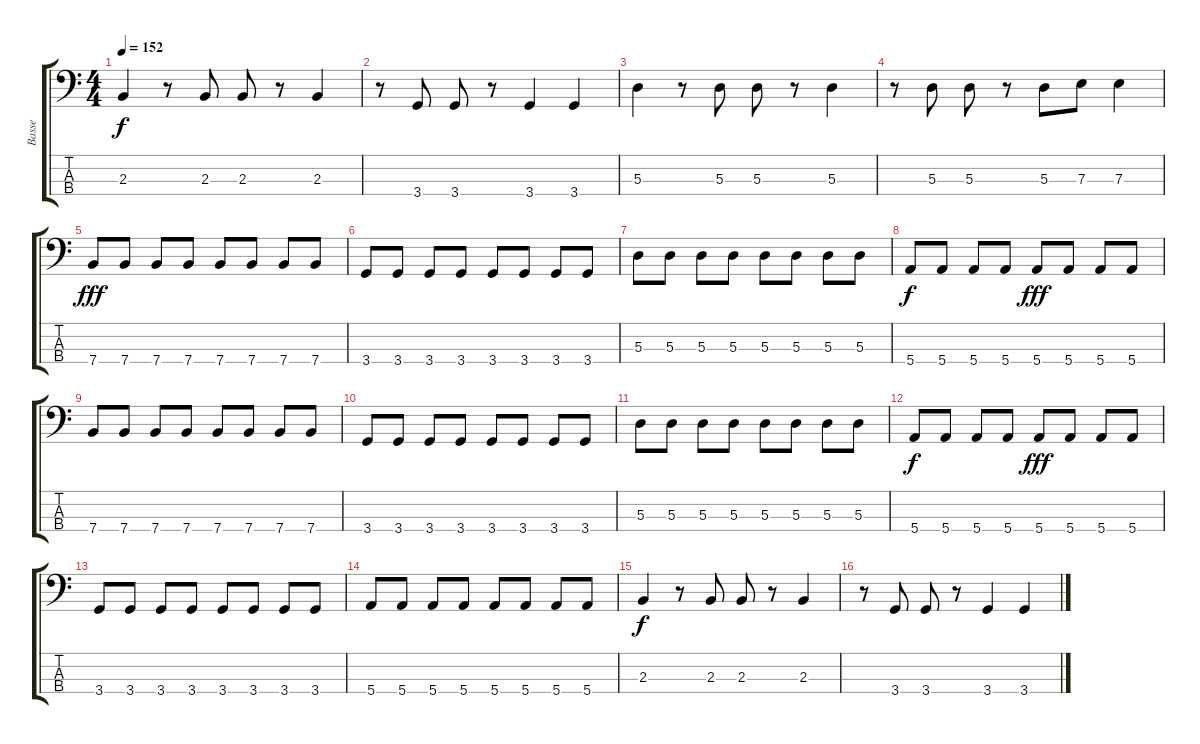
\track ("Basse" "Basse") {instrument electricbasspick}
\staff {score tabs}
\tuning (G2 D2 A1 E1) {hide}
\ts (4 4)
\tempo 152
\clef f4
\ks c
2.3.4{dy f} r.8 2.3.8 2.3.8 r.8 2.3.4 |
r.8 3.4.8 3.4.8 r.8 3.4.4 3.4.4 |
5.3.4 r.8 5.3.8 5.3.8 r.8 5.3.4 |
r.8 5.3.8 5.3.8 r.8 5.3.8 7.3.8 7.3.4 |
7.4.8{dy fff} 7.4.8 7.4.8 7.4.8 7.4.8 7.4.8 7.4.8 7.4.8 |
3.4.8 3.4.8 3.4.8 3.4.8 3.4.8 3.4.8 3.4.8 3.4.8 |
5.3.8 5.3.8 5.3.8 5.3.8 5.3.8 5.3.8 5.3.8 5.3.8 |
5.4.8{dy f} 5.4.8 5.4.8 5.4.8 5.4.8{dy fff} 5.4.8 5.4.8 5.4.8 |
7.4.8 7.4.8 7.4.8 7.4.8 7.4.8 7.4.8 7.4.8 7.4.8 |
3.4.8 3.4.8 3.4.8 3.4.8 3.4.8 3.4.8 3.4.8 3.4.8 |
5.3.8 5.3.8 5.3.8 5.3.8 5.3.8 5.3.8 5.3.8 5.3.8 |
5.4.8{dy f} 5.4.8 5.4.8 5.4.8 5.4.8{dy fff} 5.4.8 5.4.8 5.4.8 |
3.4.8 3.4.8 3.4.8 3.4.8 3.4.8 3.4.8 3.4.8 3.4.8 |
5.4.8 5.4.8 5.4.8 5.4.8 5.4.8 5.4.8 5.4.8 5.4.8 |
2.3.4{dy f} r.8 2.3.8 2.3.8 r.8 2.3.4 |
r.8 3.4.8 3.4.8 r.8 3.4.4 3.4.4
